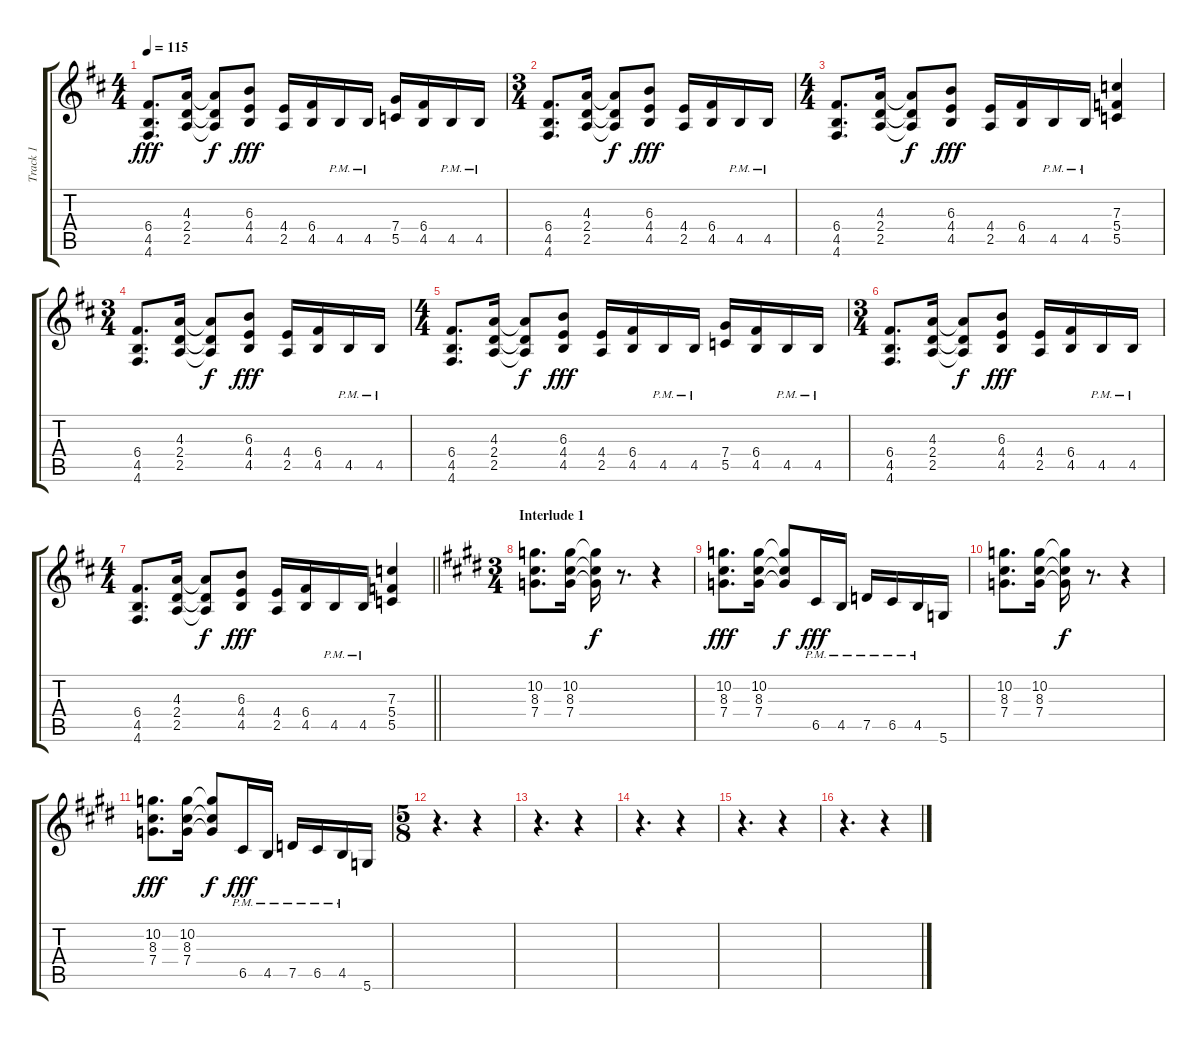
\track ("Track 1" "Track 1") {instrument distortionguitar}
\staff {score tabs}
\tuning (D4 A3 F3 C3 G2 D2) {hide}
\ts (4 4)
\tempo 115
\clef g2
\ks bminor
(6.4 4.5 4.6).8{d dy fff} (4.3 2.4 2.5).16 (4.3{t} 2.4{t} 2.5{t}).8{dy f} (6.3 4.4 4.5).8{dy fff} (4.4 2.5).16 (6.4 4.5).16 4.5{pm}.16 4.5{pm}.16 (7.4 5.5).16 (6.4 4.5).16 4.5{pm}.16 4.5{pm}.16 |
\ts (3 4)
(6.4 4.5 4.6).8{d} (4.3 2.4 2.5).16 (4.3{t} 2.4{t} 2.5{t}).8{dy f} (6.3 4.4 4.5).8{dy fff} (4.4 2.5).16 (6.4 4.5).16 4.5{pm}.16 4.5{pm}.16 |
\ts (4 4)
(6.4 4.5 4.6).8{d} (4.3 2.4 2.5).16 (4.3{t} 2.4{t} 2.5{t}).8{dy f} (6.3 4.4 4.5).8{dy fff} (4.4 2.5).16 (6.4 4.5).16 4.5{pm}.16 4.5{pm}.16 (7.3 5.4 5.5).4 |
\ts (3 4)
(6.4 4.5 4.6).8{d} (4.3 2.4 2.5).16 (4.3{t} 2.4{t} 2.5{t}).8{dy f} (6.3 4.4 4.5).8{dy fff} (4.4 2.5).16 (6.4 4.5).16 4.5{pm}.16 4.5{pm}.16 |
\ts (4 4)
(6.4 4.5 4.6).8{d} (4.3 2.4 2.5).16 (4.3{t} 2.4{t} 2.5{t}).8{dy f} (6.3 4.4 4.5).8{dy fff} (4.4 2.5).16 (6.4 4.5).16 4.5{pm}.16 4.5{pm}.16 (7.4 5.5).16 (6.4 4.5).16 4.5{pm}.16 4.5{pm}.16 |
\ts (3 4)
(6.4 4.5 4.6).8{d} (4.3 2.4 2.5).16 (4.3{t} 2.4{t} 2.5{t}).8{dy f} (6.3 4.4 4.5).8{dy fff} (4.4 2.5).16 (6.4 4.5).16 4.5{pm}.16 4.5{pm}.16 |
\ts (4 4)
\barLineRight lightlight
(6.4 4.5 4.6).8{d} (4.3 2.4 2.5).16 (4.3{t} 2.4{t} 2.5{t}).8{dy f} (6.3 4.4 4.5).8{dy fff} (4.4 2.5).16 (6.4 4.5).16 4.5{pm}.16 4.5{pm}.16 (7.3 5.4 5.5).4 |
\ts (3 4)
\section ("" "Interlude 1")
\ks c#minor
(10.2 8.3 7.4).8{d} (10.2 8.3 7.4).16 (10.2{t} 8.3{t} 7.4{t}).16{dy f} r.8{d} r.4 |
(10.2 8.3 7.4).8{d dy fff} (10.2 8.3 7.4).16 (10.2{t} 8.3{t} 7.4{t}).8{dy f} 6.5{pm}.16{dy fff} 4.5{pm}.16 7.5{pm}.16 6.5{pm}.16 4.5{pm}.16 5.6.16 |
(10.2 8.3 7.4).8{d} (10.2 8.3 7.4).16 (10.2{t} 8.3{t} 7.4{t}).16{dy f} r.8{d} r.4 |
(10.2 8.3 7.4).8{d dy fff} (10.2 8.3 7.4).16 (10.2{t} 8.3{t} 7.4{t}).8{dy f} 6.5{pm}.16{dy fff} 4.5{pm}.16 7.5{pm}.16 6.5{pm}.16 4.5{pm}.16 5.6.16 |
\ts (5 8)
r.4{d} r.4 |
r.4{d} r.4 |
r.4{d} r.4 |
r.4{d} r.4 |
r.4{d} r.4
